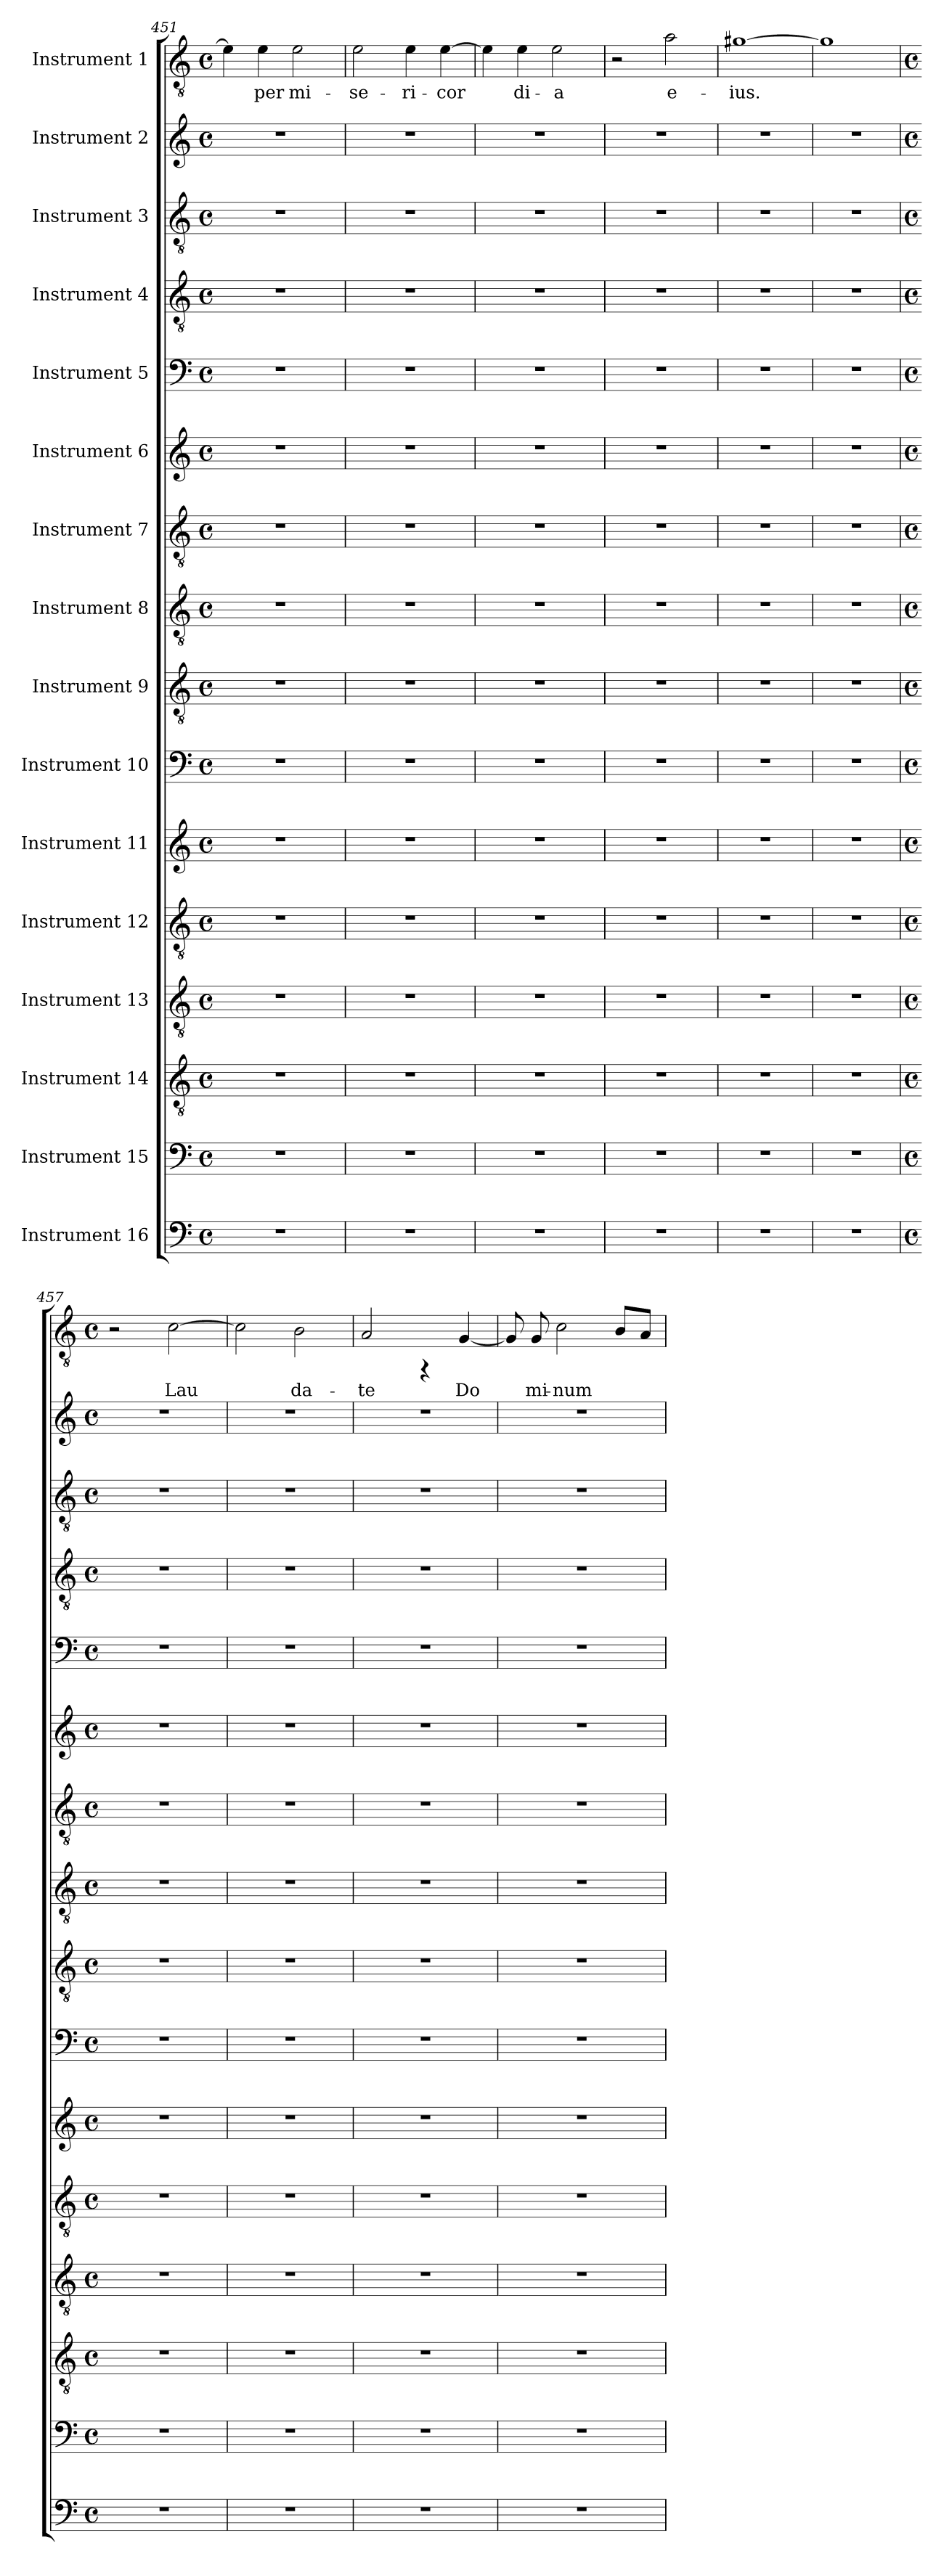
**kern	**kern	**kern	**kern	**kern	**kern	**kern	**kern	**kern	**kern	**kern	**kern	**kern	**kern	**kern	**kern	**text
*part16	*part15	*part14	*part13	*part12	*part11	*part10	*part9	*part8	*part7	*part6	*part5	*part4	*part3	*part2	*part1	*part1
*staff16	*staff15	*staff14	*staff13	*staff12	*staff11	*staff10	*staff9	*staff8	*staff7	*staff6	*staff5	*staff4	*staff3	*staff2	*staff1	*staff1
*I"Instrument 16	*I"Instrument 15	*I"Instrument 14	*I"Instrument 13	*I"Instrument 12	*I"Instrument 11	*I"Instrument 10	*I"Instrument 9	*I"Instrument 8	*I"Instrument 7	*I"Instrument 6	*I"Instrument 5	*I"Instrument 4	*I"Instrument 3	*I"Instrument 2	*I"Instrument 1	*
*clefF4	*clefF4	*clefGv2	*clefGv2	*clefGv2	*clefG2	*clefF4	*clefGv2	*clefGv2	*clefGv2	*clefG2	*clefF4	*clefGv2	*clefGv2	*clefG2	*clefGv2	*
*k[]	*k[]	*k[]	*k[]	*k[]	*k[]	*k[]	*k[]	*k[]	*k[]	*k[]	*k[]	*k[]	*k[]	*k[]	*k[]	*
*C:	*C:	*C:	*C:	*C:	*C:	*C:	*C:	*C:	*C:	*C:	*C:	*C:	*C:	*C:	*C:	*
*M4/4	*M4/4	*M4/4	*M4/4	*M4/4	*M4/4	*M4/4	*M4/4	*M4/4	*M4/4	*M4/4	*M4/4	*M4/4	*M4/4	*M4/4	*M4/4	*
*met(c)	*met(c)	*met(c)	*met(c)	*met(c)	*met(c)	*met(c)	*met(c)	*met(c)	*met(c)	*met(c)	*met(c)	*met(c)	*met(c)	*met(c)	*met(c)	*
=451	=451	=451	=451	=451	=451	=451	=451	=451	=451	=451	=451	=451	=451	=451	=451	=451
!	!	!	!	!	!	!	!	!	!	!	!	!	!	!	!	!LO:LY:b:cj
1r	1r	1r	1r	1r	1r	1r	1r	1r	1r	1r	1r	1r	1r	1r	4e\]	--
!	!	!	!	!	!	!	!	!	!	!	!	!	!	!	!	!LO:LY:b:cj
.	.	.	.	.	.	.	.	.	.	.	.	.	.	.	4e\	-per
!	!	!	!	!	!	!	!	!	!	!	!	!	!	!	!	!LO:LY:b:cj
.	.	.	.	.	.	.	.	.	.	.	.	.	.	.	2e\	mi-
!!LO:PB:g=z
=452	=452	=452	=452	=452	=452	=452	=452	=452	=452	=452	=452	=452	=452	=452	=452	=452
!	!	!	!	!	!	!	!	!	!	!	!	!	!	!	!	!LO:LY:b:cj
1r	1r	1r	1r	1r	1r	1r	1r	1r	1r	1r	1r	1r	1r	1r	2e\	-se-
!	!	!	!	!	!	!	!	!	!	!	!	!	!	!	!	!LO:LY:b:cj
.	.	.	.	.	.	.	.	.	.	.	.	.	.	.	4e\	-ri-
!	!	!	!	!	!	!	!	!	!	!	!	!	!	!	!	!LO:LY:b:cj
.	.	.	.	.	.	.	.	.	.	.	.	.	.	.	[>4e\	-cor-
=453	=453	=453	=453	=453	=453	=453	=453	=453	=453	=453	=453	=453	=453	=453	=453	=453
!	!	!	!	!	!	!	!	!	!	!	!	!	!	!	!	!LO:LY:b:cj
1r	1r	1r	1r	1r	1r	1r	1r	1r	1r	1r	1r	1r	1r	1r	4e\]	--
!	!	!	!	!	!	!	!	!	!	!	!	!	!	!	!	!LO:LY:b:cj
.	.	.	.	.	.	.	.	.	.	.	.	.	.	.	4e\	-di-
!	!	!	!	!	!	!	!	!	!	!	!	!	!	!	!	!LO:LY:b:cj
.	.	.	.	.	.	.	.	.	.	.	.	.	.	.	2e\	-a
=454	=454	=454	=454	=454	=454	=454	=454	=454	=454	=454	=454	=454	=454	=454	=454	=454
1r	1r	1r	1r	1r	1r	1r	1r	1r	1r	1r	1r	1r	1r	1r	2r	.
!	!	!	!	!	!	!	!	!	!	!	!	!	!	!	!	!LO:LY:b:cj
.	.	.	.	.	.	.	.	.	.	.	.	.	.	.	2a\	e-
=455	=455	=455	=455	=455	=455	=455	=455	=455	=455	=455	=455	=455	=455	=455	=455	=455
!	!	!	!	!	!	!	!	!	!	!	!	!	!	!	!	!LO:LY:b:cj
1r	1r	1r	1r	1r	1r	1r	1r	1r	1r	1r	1r	1r	1r	1r	[>1g#X	-ius.
=456	=456	=456	=456	=456	=456	=456	=456	=456	=456	=456	=456	=456	=456	=456	=456	=456
!	!	!	!	!	!	!	!	!	!	!	!	!	!	!	!	!LO:LY:b:cj
1r	1r	1r	1r	1r	1r	1r	1r	1r	1r	1r	1r	1r	1r	1r	1g#]	.
!!LO:PB:g=z
=457!	=457!	=457!	=457!	=457!	=457!	=457!	=457!	=457!	=457!	=457!	=457!	=457!	=457!	=457!	=457!	=457!
*M4/4	*M4/4	*M4/4	*M4/4	*M4/4	*M4/4	*M4/4	*M4/4	*M4/4	*M4/4	*M4/4	*M4/4	*M4/4	*M4/4	*M4/4	*M4/4	*
*met(c)	*met(c)	*met(c)	*met(c)	*met(c)	*met(c)	*met(c)	*met(c)	*met(c)	*met(c)	*met(c)	*met(c)	*met(c)	*met(c)	*met(c)	*met(c)	*
1r	1r	1r	1r	1r	1r	1r	1r	1r	1r	1r	1r	1r	1r	1r	2r	.
!	!	!	!	!	!	!	!	!	!	!	!	!	!	!	!	!LO:LY:b:cj
.	.	.	.	.	.	.	.	.	.	.	.	.	.	.	[>2c\	Lau-
=458	=458	=458	=458	=458	=458	=458	=458	=458	=458	=458	=458	=458	=458	=458	=458	=458
!	!	!	!	!	!	!	!	!	!	!	!	!	!	!	!	!LO:LY:b:cj
1r	1r	1r	1r	1r	1r	1r	1r	1r	1r	1r	1r	1r	1r	1r	2c\]	--
!	!	!	!	!	!	!	!	!	!	!	!	!	!	!	!	!LO:LY:b:cj
.	.	.	.	.	.	.	.	.	.	.	.	.	.	.	2B\	-da-
=459	=459	=459	=459	=459	=459	=459	=459	=459	=459	=459	=459	=459	=459	=459	=459	=459
!	!	!	!	!	!	!	!	!	!	!	!	!	!	!	!	!LO:LY:b:cj
1r	1r	1r	1r	1r	1r	1r	1r	1r	1r	1r	1r	1r	1r	1r	2A/	-te
.	.	.	.	.	.	.	.	.	.	.	.	.	.	.	4rFF	.
!	!	!	!	!	!	!	!	!	!	!	!	!	!	!	!	!LO:LY:b:cj
.	.	.	.	.	.	.	.	.	.	.	.	.	.	.	[<4G/	Do-
=460	=460	=460	=460	=460	=460	=460	=460	=460	=460	=460	=460	=460	=460	=460	=460	=460
!	!	!	!	!	!	!	!	!	!	!	!	!	!	!	!	!LO:LY:b:cj
1r	1r	1r	1r	1r	1r	1r	1r	1r	1r	1r	1r	1r	1r	1r	8G/]	--
!	!	!	!	!	!	!	!	!	!	!	!	!	!	!	!	!LO:LY:b:cj
.	.	.	.	.	.	.	.	.	.	.	.	.	.	.	8G/	-mi-
!	!	!	!	!	!	!	!	!	!	!	!	!	!	!	!	!LO:LY:b:cj
.	.	.	.	.	.	.	.	.	.	.	.	.	.	.	2c\	-num
!	!	!	!	!	!	!	!	!	!	!	!	!	!	!	!	!LO:LY:b:cj
.	.	.	.	.	.	.	.	.	.	.	.	.	.	.	8B/L	.
!	!	!	!	!	!	!	!	!	!	!	!	!	!	!	!	!LO:LY:b:cj
.	.	.	.	.	.	.	.	.	.	.	.	.	.	.	8A/J	.
=	=	=	=	=	=	=	=	=	=	=	=	=	=	=	=	=
*-	*-	*-	*-	*-	*-	*-	*-	*-	*-	*-	*-	*-	*-	*-	*-	*-
